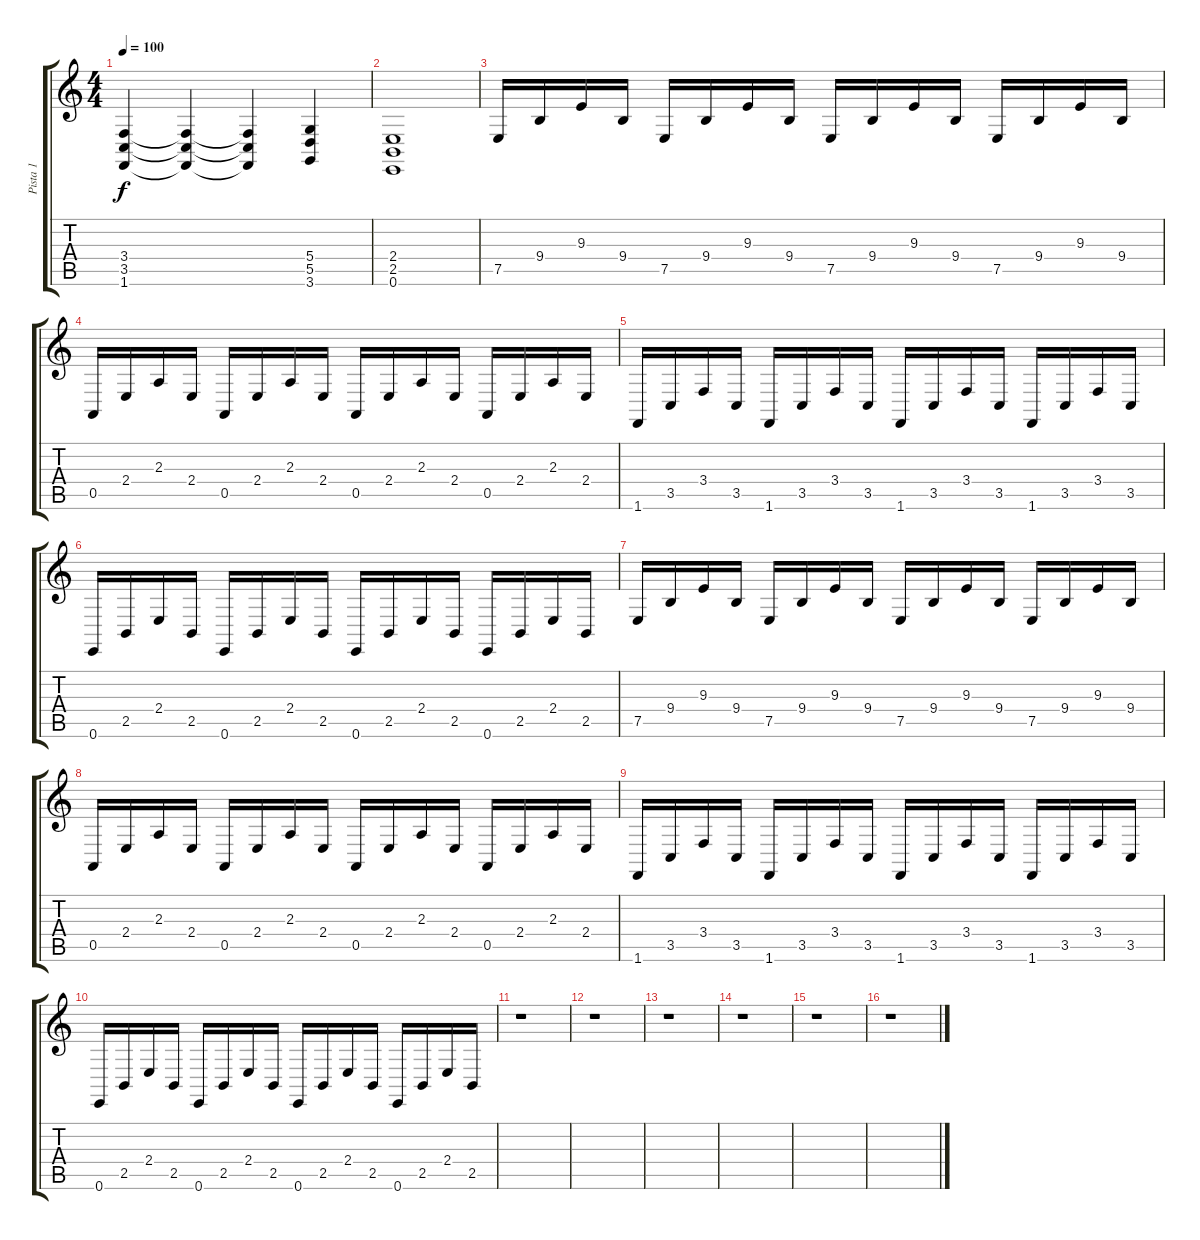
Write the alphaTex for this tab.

\track ("Pista 1" "Pista 1") {instrument electricgrandpiano}
\staff {score tabs}
\tuning (E4 B3 G3 D3 A2 E2) {hide}
\ts (4 4)
\tempo 100
\clef g2
\ks c
(3.4 3.5 1.6).4{dy f} (3.4{t} 3.5{t} 1.6{t}).4 (3.4{t} 3.5{t} 1.6{t}).4 (5.4 5.5 3.6).4 |
(2.4 2.5 0.6).1 |
7.5.16 9.4.16 9.3.16 9.4.16 7.5.16 9.4.16 9.3.16 9.4.16 7.5.16 9.4.16 9.3.16 9.4.16 7.5.16 9.4.16 9.3.16 9.4.16 |
0.5.16 2.4.16 2.3.16 2.4.16 0.5.16 2.4.16 2.3.16 2.4.16 0.5.16 2.4.16 2.3.16 2.4.16 0.5.16 2.4.16 2.3.16 2.4.16 |
1.6.16 3.5.16 3.4.16 3.5.16 1.6.16 3.5.16 3.4.16 3.5.16 1.6.16 3.5.16 3.4.16 3.5.16 1.6.16 3.5.16 3.4.16 3.5.16 |
0.6.16 2.5.16 2.4.16 2.5.16 0.6.16 2.5.16 2.4.16 2.5.16 0.6.16 2.5.16 2.4.16 2.5.16 0.6.16 2.5.16 2.4.16 2.5.16 |
7.5.16 9.4.16 9.3.16 9.4.16 7.5.16 9.4.16 9.3.16 9.4.16 7.5.16 9.4.16 9.3.16 9.4.16 7.5.16 9.4.16 9.3.16 9.4.16 |
0.5.16 2.4.16 2.3.16 2.4.16 0.5.16 2.4.16 2.3.16 2.4.16 0.5.16 2.4.16 2.3.16 2.4.16 0.5.16 2.4.16 2.3.16 2.4.16 |
1.6.16 3.5.16 3.4.16 3.5.16 1.6.16 3.5.16 3.4.16 3.5.16 1.6.16 3.5.16 3.4.16 3.5.16 1.6.16 3.5.16 3.4.16 3.5.16 |
0.6.16 2.5.16 2.4.16 2.5.16 0.6.16 2.5.16 2.4.16 2.5.16 0.6.16 2.5.16 2.4.16 2.5.16 0.6.16 2.5.16 2.4.16 2.5.16 |
r.1 |
r.1 |
r.1 |
r.1 |
r.1 |
r.1
